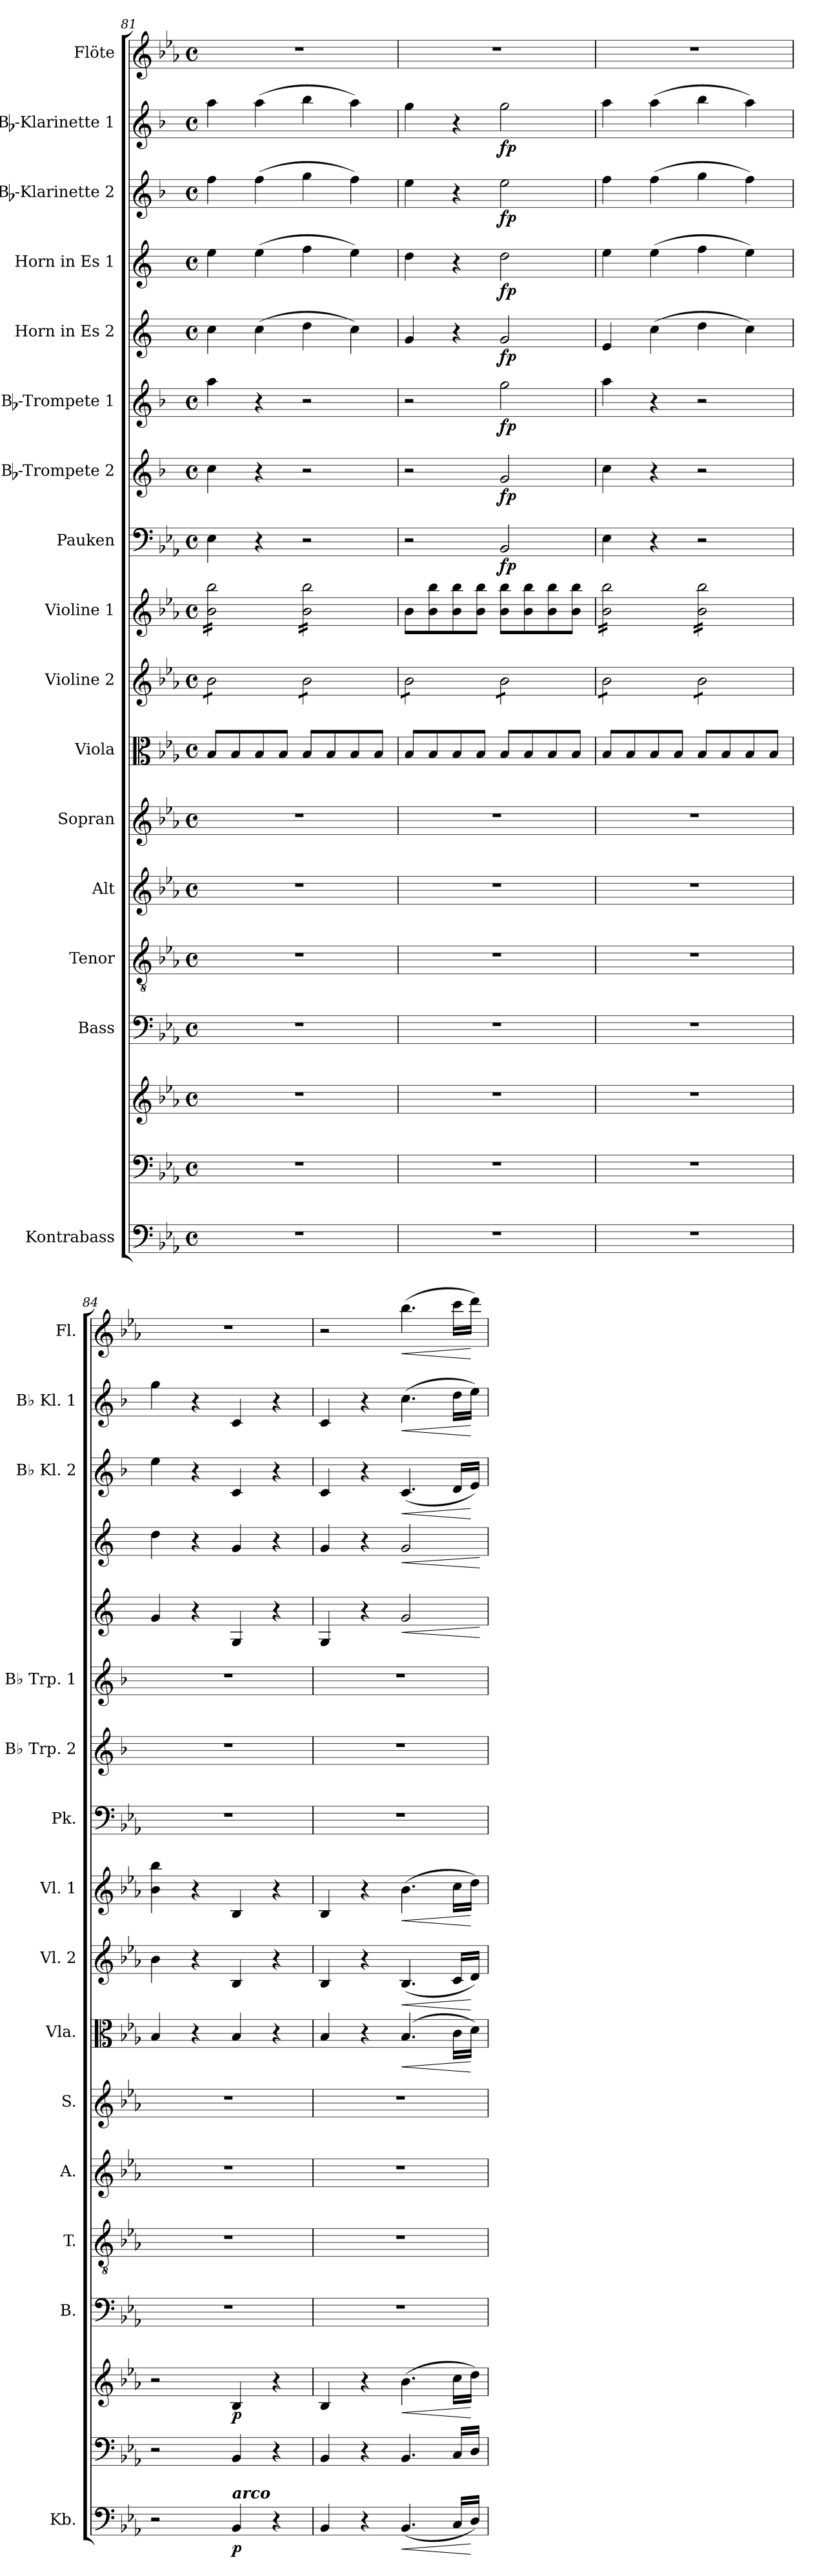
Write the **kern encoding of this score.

**kern	**dynam	**kern	**kern	**dynam	**kern	**kern	**kern	**kern	**kern	**dynam	**kern	**dynam	**kern	**dynam	**kern	**dynam	**kern	**dynam	**kern	**dynam	**kern	**dynam	**kern	**dynam	**kern	**dynam	**kern	**dynam	**kern	**dynam
*part17	*part17	*part16	*part16	*part16	*part15	*part14	*part13	*part12	*part11	*part11	*part10	*part10	*part9	*part9	*part8	*part8	*part7	*part7	*part6	*part6	*part5	*part5	*part4	*part4	*part3	*part3	*part2	*part2	*part1	*part1
*staff18	*staff18	*staff17	*staff16	*staff16/17	*staff15	*staff14	*staff13	*staff12	*staff11	*staff11	*staff10	*staff10	*staff9	*staff9	*staff8	*staff8	*staff7	*staff7	*staff6	*staff6	*staff5	*staff5	*staff4	*staff4	*staff3	*staff3	*staff2	*staff2	*staff1	*staff1
*I"Kontrabass	*	*	*	*	*I"Bass	*I"Tenor	*I"Alt	*I"Sopran	*I"Viola	*	*I"Violine 2	*	*I"Violine 1	*	*I"Pauken	*	*I"Bb-Trompete 2	*	*I"Bb-Trompete 1	*	*I"Horn in Es 2	*	*I"Horn in Es 1	*	*I"Bb-Klarinette 2	*	*I"Bb-Klarinette 1	*	*I"Flöte	*
*I'Kb.	*	*	*	*	*I'B.	*I'T.	*I'A.	*I'S.	*I'Vla.	*	*I'Vl. 2	*	*I'Vl. 1	*	*I'Pk.	*	*I'Bb Trp. 2	*	*I'Bb Trp. 1	*	*	*	*	*	*I'Bb Kl. 2	*	*I'Bb Kl. 1	*	*I'Fl.	*
*clefF4	*	*clefF4	*clefG2	*	*clefF4	*clefGv2	*clefG2	*clefG2	*clefC3	*	*clefG2	*	*clefG2	*	*clefF4	*	*clefG2	*	*clefG2	*	*clefG2	*	*clefG2	*	*clefG2	*	*clefG2	*	*clefG2	*
*ITrd7c12	*	*	*	*	*	*	*	*	*	*	*	*	*	*	*	*	*ITrd1c2	*	*ITrd1c2	*	*ITrd5c9	*	*ITrd5c9	*	*ITrd1c2	*	*ITrd1c2	*	*	*
*k[b-e-a-]	*	*k[b-e-a-]	*k[b-e-a-]	*	*k[b-e-a-]	*k[b-e-a-]	*k[b-e-a-]	*k[b-e-a-]	*k[b-e-a-]	*	*k[b-e-a-]	*	*k[b-e-a-]	*	*k[b-e-a-]	*	*k[b-e-a-]	*	*k[b-e-a-]	*	*k[b-e-a-]	*	*k[b-e-a-]	*	*k[b-e-a-]	*	*k[b-e-a-]	*	*k[b-e-a-]	*
*E-:	*	*E-:	*E-:	*	*E-:	*E-:	*E-:	*E-:	*E-:	*	*E-:	*	*E-:	*	*E-:	*	*E-:	*	*E-:	*	*E-:	*	*E-:	*	*E-:	*	*E-:	*	*E-:	*
*M4/4	*	*M4/4	*M4/4	*	*M4/4	*M4/4	*M4/4	*M4/4	*M4/4	*	*M4/4	*	*M4/4	*	*M4/4	*	*M4/4	*	*M4/4	*	*M4/4	*	*M4/4	*	*M4/4	*	*M4/4	*	*M4/4	*
*met(c)	*	*met(c)	*met(c)	*	*met(c)	*met(c)	*met(c)	*met(c)	*met(c)	*	*met(c)	*	*met(c)	*	*met(c)	*	*met(c)	*	*met(c)	*	*met(c)	*	*met(c)	*	*met(c)	*	*met(c)	*	*met(c)	*
=81	=81	=81	=81	=81	=81	=81	=81	=81	=81	=81	=81	=81	=81	=81	=81	=81	=81	=81	=81	=81	=81	=81	=81	=81	=81	=81	=81	=81	=81	=81
*	*	*	*	*	*	*	*	*	*	*	*tremolo	*	*	*	*	*	*	*	*	*	*	*	*	*	*	*	*	*	*	*
*	*	*	*	*	*	*	*	*	*	*	*	*	*tremolo	*	*	*	*	*	*	*	*	*	*	*	*	*	*	*	*	*
1r	.	1r	1r	.	1r	1r	1r	1r	8B-/L	.	8b-\L	.	16b-\ 16bb-\LL	.	4E-\	.	4b-\	.	4gg\	.	4e-\	.	4g\	.	4ee-\	.	4gg\	.	1r	.
.	.	.	.	.	.	.	.	.	.	.	.	.	16b-\ 16bb-\	.	.	.	.	.	.	.	.	.	.	.	.	.	.	.	.	.
.	.	.	.	.	.	.	.	.	8B-/	.	8b-\	.	16b-\ 16bb-\	.	.	.	.	.	.	.	.	.	.	.	.	.	.	.	.	.
.	.	.	.	.	.	.	.	.	.	.	.	.	16b-\ 16bb-\	.	.	.	.	.	.	.	.	.	.	.	.	.	.	.	.	.
.	.	.	.	.	.	.	.	.	8B-/	.	8b-\	.	16b-\ 16bb-\	.	4r	.	4r	.	4r	.	(>4e-\	.	(>4g\	.	(>4ee-\	.	(>4gg\	.	.	.
.	.	.	.	.	.	.	.	.	.	.	.	.	16b-\ 16bb-\	.	.	.	.	.	.	.	.	.	.	.	.	.	.	.	.	.
.	.	.	.	.	.	.	.	.	8B-/J	.	8b-\J	.	16b-\ 16bb-\	.	.	.	.	.	.	.	.	.	.	.	.	.	.	.	.	.
.	.	.	.	.	.	.	.	.	.	.	.	.	16b-\ 16bb-\JJ	.	.	.	.	.	.	.	.	.	.	.	.	.	.	.	.	.
.	.	.	.	.	.	.	.	.	8B-/L	.	8b-\L	.	16b-\ 16bb-\LL	.	2r	.	2r	.	2r	.	4f\	.	4a-\	.	4ff\	.	4aa-\	.	.	.
.	.	.	.	.	.	.	.	.	.	.	.	.	16b-\ 16bb-\	.	.	.	.	.	.	.	.	.	.	.	.	.	.	.	.	.
.	.	.	.	.	.	.	.	.	8B-/	.	8b-\	.	16b-\ 16bb-\	.	.	.	.	.	.	.	.	.	.	.	.	.	.	.	.	.
.	.	.	.	.	.	.	.	.	.	.	.	.	16b-\ 16bb-\	.	.	.	.	.	.	.	.	.	.	.	.	.	.	.	.	.
.	.	.	.	.	.	.	.	.	8B-/	.	8b-\	.	16b-\ 16bb-\	.	.	.	.	.	.	.	4e-\)	.	4g\)	.	4ee-\)	.	4gg\)	.	.	.
.	.	.	.	.	.	.	.	.	.	.	.	.	16b-\ 16bb-\	.	.	.	.	.	.	.	.	.	.	.	.	.	.	.	.	.
.	.	.	.	.	.	.	.	.	8B-/J	.	8b-\J	.	16b-\ 16bb-\	.	.	.	.	.	.	.	.	.	.	.	.	.	.	.	.	.
.	.	.	.	.	.	.	.	.	.	.	.	.	16b-\ 16bb-\JJ	.	.	.	.	.	.	.	.	.	.	.	.	.	.	.	.	.
*	*	*	*	*	*	*	*	*	*	*	*	*	*Xtremolo	*	*	*	*	*	*	*	*	*	*	*	*	*	*	*	*	*
=82	=82	=82	=82	=82	=82	=82	=82	=82	=82	=82	=82	=82	=82	=82	=82	=82	=82	=82	=82	=82	=82	=82	=82	=82	=82	=82	=82	=82	=82	=82
1r	.	1r	1r	.	1r	1r	1r	1r	8B-/L	.	8b-\L	.	8b-\L	.	2r	.	2r	.	2r	.	4B-/	.	4f\	.	4dd\	.	4ff\	.	1r	.
.	.	.	.	.	.	.	.	.	8B-/	.	8b-\	.	8b-\ 8bb-\	.	.	.	.	.	.	.	.	.	.	.	.	.	.	.	.	.
.	.	.	.	.	.	.	.	.	8B-/	.	8b-\	.	8b-\ 8bb-\	.	.	.	.	.	.	.	4r	.	4r	.	4r	.	4r	.	.	.
.	.	.	.	.	.	.	.	.	8B-/J	.	8b-\J	.	8b-\ 8bb-\J	.	.	.	.	.	.	.	.	.	.	.	.	.	.	.	.	.
!	!	!	!	!	!	!	!	!	!	!	!	!	!	!	!	!LO:DY:b	!	!LO:DY:b	!	!LO:DY:b	!	!LO:DY:b	!	!LO:DY:b	!	!LO:DY:b	!	!LO:DY:b	!	!
.	.	.	.	.	.	.	.	.	8B-/L	.	8b-\L	.	8b-\ 8bb-\L	.	2BB-/	fp	2f/	fp	2ff\	fp	2B-/	fp	2f\	fp	2dd\	fp	2ff\	fp	.	.
.	.	.	.	.	.	.	.	.	8B-/	.	8b-\	.	8b-\ 8bb-\	.	.	.	.	.	.	.	.	.	.	.	.	.	.	.	.	.
.	.	.	.	.	.	.	.	.	8B-/	.	8b-\	.	8b-\ 8bb-\	.	.	.	.	.	.	.	.	.	.	.	.	.	.	.	.	.
.	.	.	.	.	.	.	.	.	8B-/J	.	8b-\J	.	8b-\ 8bb-\J	.	.	.	.	.	.	.	.	.	.	.	.	.	.	.	.	.
=83	=83	=83	=83	=83	=83	=83	=83	=83	=83	=83	=83	=83	=83	=83	=83	=83	=83	=83	=83	=83	=83	=83	=83	=83	=83	=83	=83	=83	=83	=83
*	*	*	*	*	*	*	*	*	*	*	*	*	*tremolo	*	*	*	*	*	*	*	*	*	*	*	*	*	*	*	*	*
1r	.	1r	1r	.	1r	1r	1r	1r	8B-/L	.	8b-\L	.	16b-\ 16bb-\LL	.	4E-\	.	4b-\	.	4gg\	.	4G/	.	4g\	.	4ee-\	.	4gg\	.	1r	.
.	.	.	.	.	.	.	.	.	.	.	.	.	16b-\ 16bb-\	.	.	.	.	.	.	.	.	.	.	.	.	.	.	.	.	.
.	.	.	.	.	.	.	.	.	8B-/	.	8b-\	.	16b-\ 16bb-\	.	.	.	.	.	.	.	.	.	.	.	.	.	.	.	.	.
.	.	.	.	.	.	.	.	.	.	.	.	.	16b-\ 16bb-\	.	.	.	.	.	.	.	.	.	.	.	.	.	.	.	.	.
.	.	.	.	.	.	.	.	.	8B-/	.	8b-\	.	16b-\ 16bb-\	.	4r	.	4r	.	4r	.	(>4e-\	.	(>4g\	.	(>4ee-\	.	(>4gg\	.	.	.
.	.	.	.	.	.	.	.	.	.	.	.	.	16b-\ 16bb-\	.	.	.	.	.	.	.	.	.	.	.	.	.	.	.	.	.
.	.	.	.	.	.	.	.	.	8B-/J	.	8b-\J	.	16b-\ 16bb-\	.	.	.	.	.	.	.	.	.	.	.	.	.	.	.	.	.
.	.	.	.	.	.	.	.	.	.	.	.	.	16b-\ 16bb-\JJ	.	.	.	.	.	.	.	.	.	.	.	.	.	.	.	.	.
.	.	.	.	.	.	.	.	.	8B-/L	.	8b-\L	.	16b-\ 16bb-\LL	.	2r	.	2r	.	2r	.	4f\	.	4a-\	.	4ff\	.	4aa-\	.	.	.
.	.	.	.	.	.	.	.	.	.	.	.	.	16b-\ 16bb-\	.	.	.	.	.	.	.	.	.	.	.	.	.	.	.	.	.
.	.	.	.	.	.	.	.	.	8B-/	.	8b-\	.	16b-\ 16bb-\	.	.	.	.	.	.	.	.	.	.	.	.	.	.	.	.	.
.	.	.	.	.	.	.	.	.	.	.	.	.	16b-\ 16bb-\	.	.	.	.	.	.	.	.	.	.	.	.	.	.	.	.	.
.	.	.	.	.	.	.	.	.	8B-/	.	8b-\	.	16b-\ 16bb-\	.	.	.	.	.	.	.	4e-\)	.	4g\)	.	4ee-\)	.	4gg\)	.	.	.
.	.	.	.	.	.	.	.	.	.	.	.	.	16b-\ 16bb-\	.	.	.	.	.	.	.	.	.	.	.	.	.	.	.	.	.
.	.	.	.	.	.	.	.	.	8B-/J	.	8b-\J	.	16b-\ 16bb-\	.	.	.	.	.	.	.	.	.	.	.	.	.	.	.	.	.
*	*	*	*	*	*	*	*	*	*	*	*Xtremolo	*	*	*	*	*	*	*	*	*	*	*	*	*	*	*	*	*	*	*
.	.	.	.	.	.	.	.	.	.	.	.	.	16b-\ 16bb-\JJ	.	.	.	.	.	.	.	.	.	.	.	.	.	.	.	.	.
*	*	*	*	*	*	*	*	*	*	*	*	*	*Xtremolo	*	*	*	*	*	*	*	*	*	*	*	*	*	*	*	*	*
=84	=84	=84	=84	=84	=84	=84	=84	=84	=84	=84	=84	=84	=84	=84	=84	=84	=84	=84	=84	=84	=84	=84	=84	=84	=84	=84	=84	=84	=84	=84
2r	.	2r	2r	.	1r	1r	1r	1r	4B-/	.	4b-\	.	4b-\ 4bb-\	.	1r	.	1r	.	1r	.	4B-/	.	4f\	.	4dd\	.	4ff\	.	1r	.
.	.	.	.	.	.	.	.	.	4r	.	4r	.	4r	.	.	.	.	.	.	.	4r	.	4r	.	4r	.	4r	.	.	.
!LO:TX:a:Bi:t=arco	!	!	!	!	!	!	!	!	!	!	!	!	!	!	!	!	!	!	!	!	!	!	!	!	!	!	!	!	!	!
!	!LO:DY:b	!	!	!LO:DY:b	!	!	!	!	!	!	!	!	!	!	!	!	!	!	!	!	!	!	!	!	!	!	!	!	!	!
4BBB-/	p	4BB-/	4B-/	p	.	.	.	.	4B-/	.	4B-/	.	4B-/	.	.	.	.	.	.	.	4BB-/	.	4B-/	.	4B-/	.	4B-/	.	.	.
4r	.	4r	4r	.	.	.	.	.	4r	.	4r	.	4r	.	.	.	.	.	.	.	4r	.	4r	.	4r	.	4r	.	.	.
=85	=85	=85	=85	=85	=85	=85	=85	=85	=85	=85	=85	=85	=85	=85	=85	=85	=85	=85	=85	=85	=85	=85	=85	=85	=85	=85	=85	=85	=85	=85
4BBB-/	.	4BB-/	4B-/	.	1r	1r	1r	1r	4B-/	.	4B-/	.	4B-/	.	1r	.	1r	.	1r	.	4BB-/	.	4B-/	.	4B-/	.	4B-/	.	2r	.
4r	.	4r	4r	.	.	.	.	.	4r	.	4r	.	4r	.	.	.	.	.	.	.	4r	.	4r	.	4r	.	4r	.	.	.
!	!LO:HP:b	!	!	!LO:HP:b	!	!	!	!	!	!LO:HP:b	!	!LO:HP:b	!	!LO:HP:b	!	!	!	!	!	!	!	!LO:HP:b	!	!LO:HP:b	!	!LO:HP:b	!	!LO:HP:b	!	!LO:HP:b
(<4.BBB-/	<	4.BB-/	(>4.b-\	<	.	.	.	.	(4.B-/	<	(<4.B-/	<	(>4.b-\	<	.	.	.	.	.	.	2B-/	<	2B-/	<	(<4.B-/	<	(>4.b-\	<	(>4.bb-\	<
16CC/LL	.	16C/LL	16cc\LL	.	.	.	.	.	16c\LL	.	16c/LL	.	16cc\LL	.	.	.	.	.	.	.	.	.	.	.	16c/LL	.	16cc\LL	.	16ccc\LL	.
16DD/JJ)	[	16D/JJ	16dd\JJ)	[	.	.	.	.	16d\JJ)	[	16d/JJ)	[	16dd\JJ)	[	.	.	.	.	.	.	.	.	.	.	16d/JJ)	[	16dd\JJ)	[	16ddd\JJ)	[
.	.	.	.	.	.	.	.	.	.	.	.	.	.	.	.	.	.	.	.	.	.	[	.	[	.	.	.	.	.	.
=	=	=	=	=	=	=	=	=	=	=	=	=	=	=	=	=	=	=	=	=	=	=	=	=	=	=	=	=	=	=
*-	*-	*-	*-	*-	*-	*-	*-	*-	*-	*-	*-	*-	*-	*-	*-	*-	*-	*-	*-	*-	*-	*-	*-	*-	*-	*-	*-	*-	*-	*-
